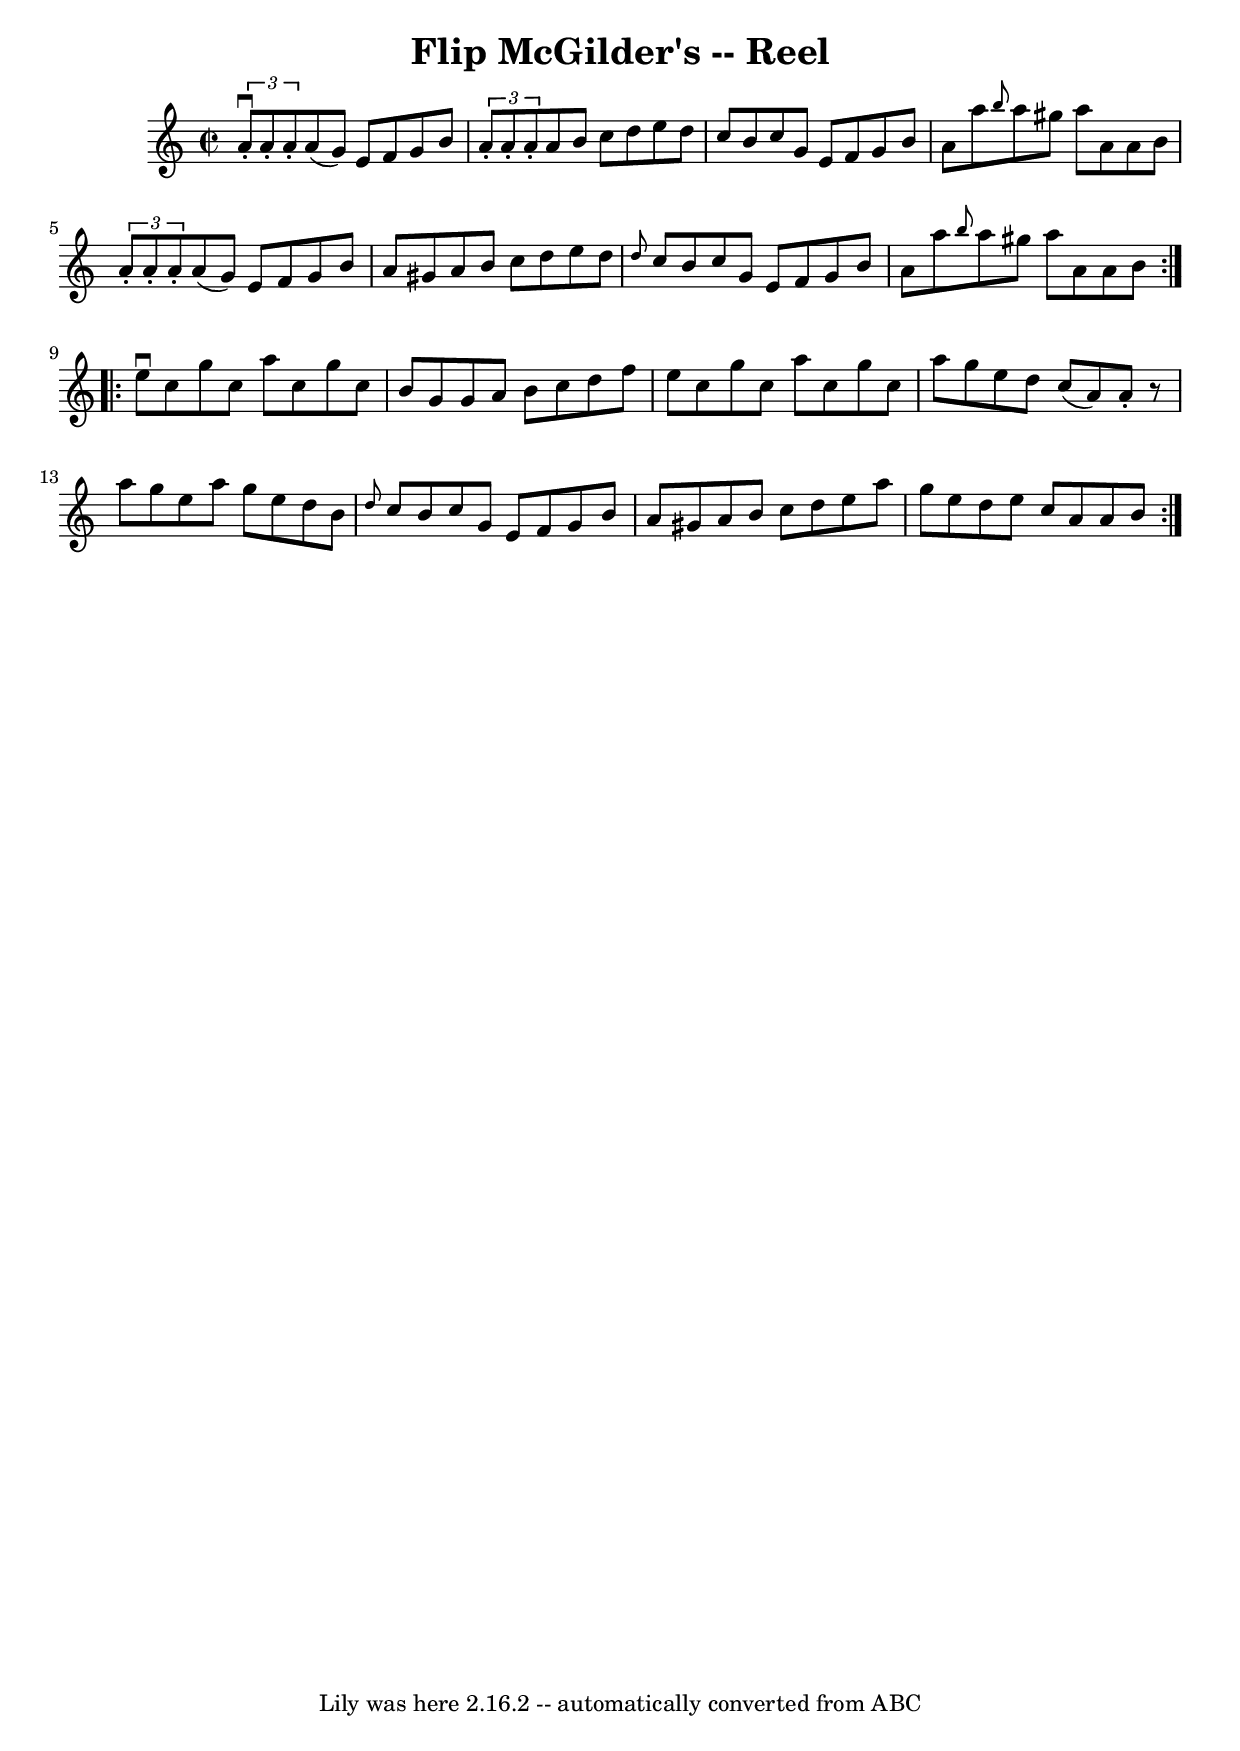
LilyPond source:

\version "2.16.2"
\include "Mammoth.ily"
\header {
  %% book = "Ryan's Mammoth Collection"
  crossRefNumber = "1"
  footnotes = "\\\\284"
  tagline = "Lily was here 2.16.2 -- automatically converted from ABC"
  title = "Flip McGilder's -- Reel"

}
voicedefault =  {



  \repeat volta 2 {

    \override Staff.TimeSignature #'style = #'C
    \time 2/2 
    \key a \minor
    \times 2/3 { a'8^\downbow-. a'8-. a'8-. 
	       }   
    a'8 (g'8) e'8 f'8 g'8 b'8    |
    \times 2/3 { a'8-.  
		 a'8-. a'8-. 
	       } a'8 b'8 c''8 d''8 e''8 d''8    |
    
    c''8 b'8 c''8 g'8 e'8 f'8 g'8 b'8    |
    a'8    
    a''8  \grace { b''8  
		 } a''8 gis''8 a''8 a'8 a'8 b'8     |
    \times 2/3 { a'8-. a'8-. a'8-. 
	       } a'8 (g'8) e'8  
    f'8 g'8 b'8    |
    a'8 gis'8 a'8 b'8 c''8 d''8    
    e''8 d''8    |
    \grace { d''8  
	   } c''8 b'8 c''8 g'8    
    e'8 f'8 g'8 b'8    |
    a'8 a''8  \grace { b''8  
		     } a''8  
    gis''8 a''8 a'8 a'8 b'8    
  }     
  \repeat volta 2 {
    e''8^\downbow c''8 g''8 c''8 a''8 c''8 g''8 c''8    |
    
    b'8 g'8 g'8 a'8 b'8 c''8 d''8 f''8    |
    e''8    
    c''8 g''8 c''8 a''8 c''8 g''8 c''8    |
    a''8 g''8 
    e''8 d''8 c''8 (a'8) a'8-.   r8   |
    a''8 g''8   
    e''8 a''8 g''8 e''8 d''8 b'8    |
    \grace { d''8  
	   }   
    c''8 b'8 c''8 g'8 e'8 f'8 g'8 b'8    |
    a'8    
    gis'8 a'8 b'8 c''8 d''8 e''8 a''8    |
    g''8 e''8  
    d''8 e''8 c''8 a'8 a'8 b'8    
  }   

}

\score{
  <<

    \context Staff="default"
    {
      \voicedefault 
      
    }

  >>
  \layout {
    
  }
  \midi {
  }

}
